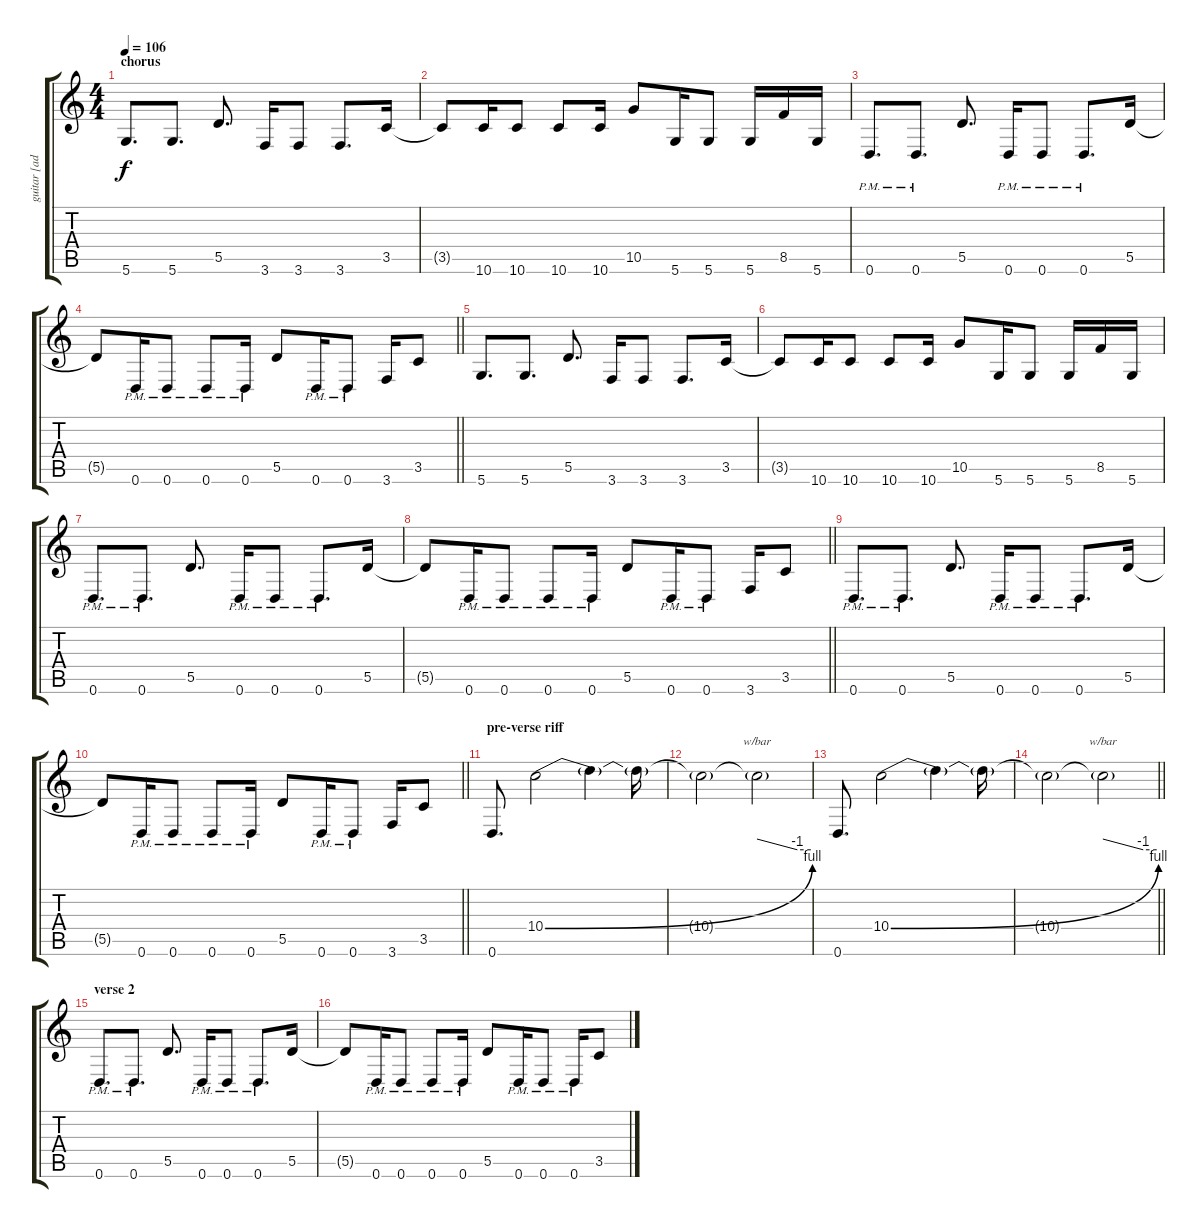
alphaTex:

\track ("guitar [adam jones]" "guitar [ad") {instrument distortionguitar}
\staff {score tabs}
\tuning (E4 B3 G3 D3 A2 D2) {hide}
\ts (4 4)
\section ("" "chorus")
\tempo 106
\clef g2
\ks c
5.6.8{d dy f} 5.6.8{d} 5.5.8{d} 3.6.16 3.6.8 3.6.8{d} 3.5.16 |
3.5{t}.8 10.6.16 10.6.8 10.6.8 10.6.16 10.5.8 5.6.16 5.6.8 5.6.16 8.5.16 5.6.16 |
0.6{pm}.8{d} 0.6{pm}.8{d} 5.5.8{d} 0.6{pm}.16 0.6{pm}.8 0.6{pm}.8{d} 5.5.16 |
\barLineRight lightlight
5.5{t}.8 0.6{pm}.16 0.6{pm}.8 0.6{pm}.8 0.6{pm}.16 5.5.8 0.6{pm}.16 0.6{pm}.8 3.6.16 3.5.8 |
5.6.8{d} 5.6.8{d} 5.5.8{d} 3.6.16 3.6.8 3.6.8{d} 3.5.16 |
3.5{t}.8 10.6.16 10.6.8 10.6.8 10.6.16 10.5.8 5.6.16 5.6.8 5.6.16 8.5.16 5.6.16 |
0.6{pm}.8{d} 0.6{pm}.8{d} 5.5.8{d} 0.6{pm}.16 0.6{pm}.8 0.6{pm}.8{d} 5.5.16 |
\barLineRight lightlight
5.5{t}.8 0.6{pm}.16 0.6{pm}.8 0.6{pm}.8 0.6{pm}.16 5.5.8 0.6{pm}.16 0.6{pm}.8 3.6.16 3.5.8 |
0.6{pm}.8{d} 0.6{pm}.8{d} 5.5.8{d} 0.6{pm}.16 0.6{pm}.8 0.6{pm}.8{d} 5.5.16 |
\barLineRight lightlight
5.5{t}.8 0.6{pm}.16 0.6{pm}.8 0.6{pm}.8 0.6{pm}.16 5.5.8 0.6{pm}.16 0.6{pm}.8 3.6.16 3.5.8 |
\section ("" "pre-verse riff")
0.6.8{d} 10.4{be (bend 0 0 60 4)}.2 10.4{t}.4 10.4{t}.16 |
10.4{t}.2 10.4{t}.2{tbe (custom default 0 0 45 -4 60 -4)} |
0.6.8{d} 10.4{be (bend 0 0 60 4)}.2 10.4{t}.4 10.4{t}.16 |
\barLineRight lightlight
10.4{t}.2 10.4{t}.2{tbe (custom default 0 0 45 -4 60 -4)} |
\section ("" "verse 2")
0.6{pm}.8{d} 0.6{pm}.8{d} 5.5.8{d} 0.6{pm}.16 0.6{pm}.8 0.6{pm}.8{d} 5.5.16 |
5.5{t}.8 0.6{pm}.16 0.6{pm}.8 0.6{pm}.8 0.6{pm}.16 5.5.8 0.6{pm}.16 0.6{pm}.8 0.6{pm}.16 3.5.8
